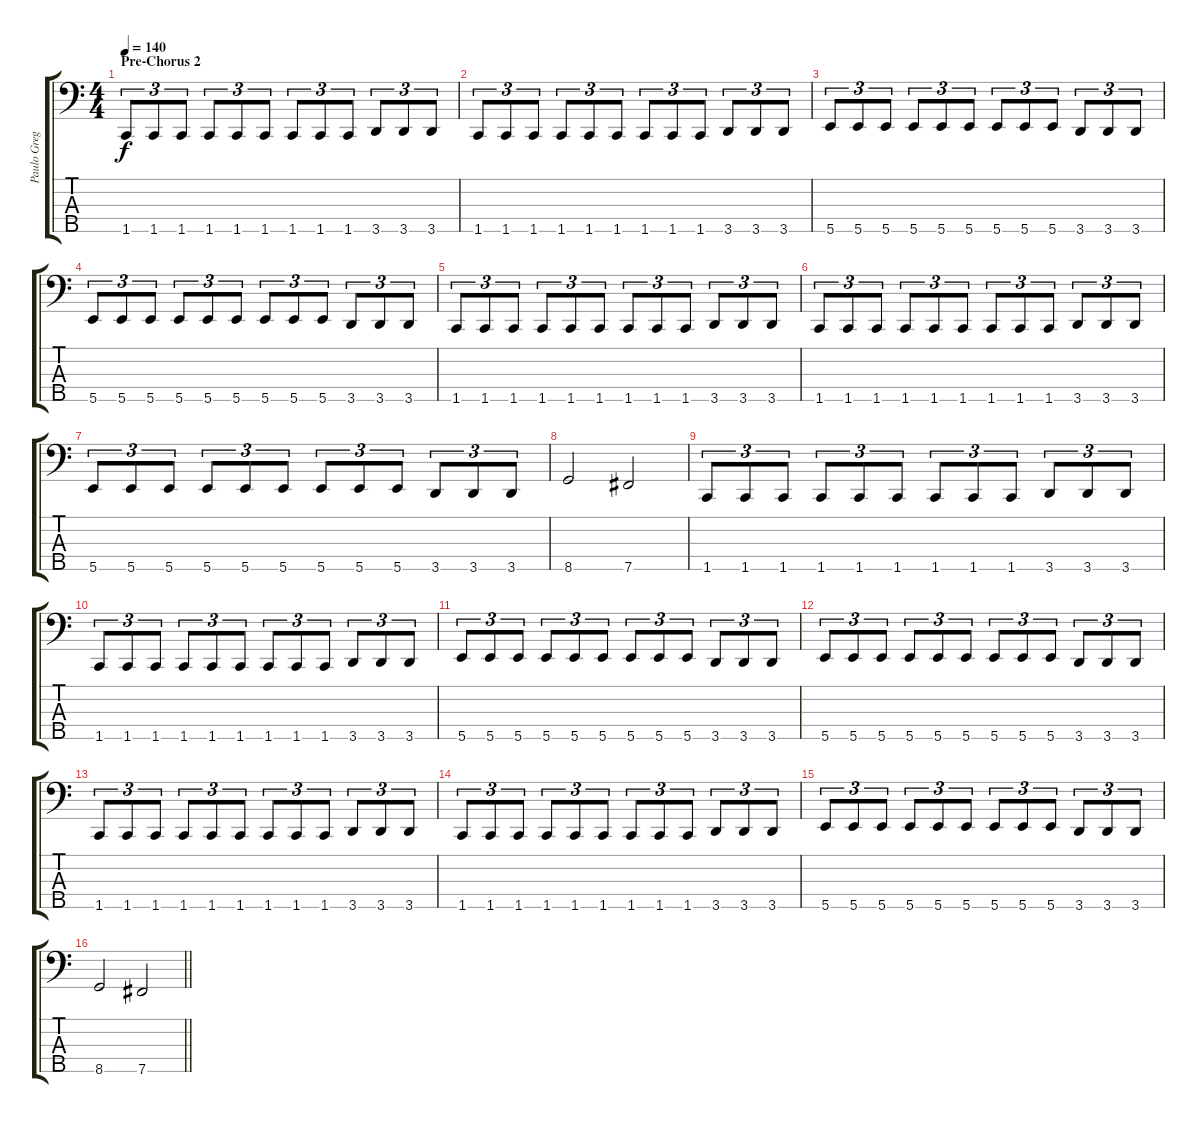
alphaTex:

\track ("Paulo Gregoletto" "Paulo Greg") {instrument electricbassfinger}
\staff {score tabs}
\tuning (G2 D2 A1 E1 B0) {hide}
\ts (4 4)
\section ("" "Pre-Chorus 2")
\tempo 140
\clef f4
\ks c
1.5.8{tu (3 2) dy f} 1.5.8{tu (3 2)} 1.5.8{tu (3 2)} 1.5.8{tu (3 2)} 1.5.8{tu (3 2)} 1.5.8{tu (3 2)} 1.5.8{tu (3 2)} 1.5.8{tu (3 2)} 1.5.8{tu (3 2)} 3.5.8{tu (3 2)} 3.5.8{tu (3 2)} 3.5.8{tu (3 2)} |
1.5.8{tu (3 2)} 1.5.8{tu (3 2)} 1.5.8{tu (3 2)} 1.5.8{tu (3 2)} 1.5.8{tu (3 2)} 1.5.8{tu (3 2)} 1.5.8{tu (3 2)} 1.5.8{tu (3 2)} 1.5.8{tu (3 2)} 3.5.8{tu (3 2)} 3.5.8{tu (3 2)} 3.5.8{tu (3 2)} |
5.5.8{tu (3 2)} 5.5.8{tu (3 2)} 5.5.8{tu (3 2)} 5.5.8{tu (3 2)} 5.5.8{tu (3 2)} 5.5.8{tu (3 2)} 5.5.8{tu (3 2)} 5.5.8{tu (3 2)} 5.5.8{tu (3 2)} 3.5.8{tu (3 2)} 3.5.8{tu (3 2)} 3.5.8{tu (3 2)} |
5.5.8{tu (3 2)} 5.5.8{tu (3 2)} 5.5.8{tu (3 2)} 5.5.8{tu (3 2)} 5.5.8{tu (3 2)} 5.5.8{tu (3 2)} 5.5.8{tu (3 2)} 5.5.8{tu (3 2)} 5.5.8{tu (3 2)} 3.5.8{tu (3 2)} 3.5.8{tu (3 2)} 3.5.8{tu (3 2)} |
1.5.8{tu (3 2)} 1.5.8{tu (3 2)} 1.5.8{tu (3 2)} 1.5.8{tu (3 2)} 1.5.8{tu (3 2)} 1.5.8{tu (3 2)} 1.5.8{tu (3 2)} 1.5.8{tu (3 2)} 1.5.8{tu (3 2)} 3.5.8{tu (3 2)} 3.5.8{tu (3 2)} 3.5.8{tu (3 2)} |
1.5.8{tu (3 2)} 1.5.8{tu (3 2)} 1.5.8{tu (3 2)} 1.5.8{tu (3 2)} 1.5.8{tu (3 2)} 1.5.8{tu (3 2)} 1.5.8{tu (3 2)} 1.5.8{tu (3 2)} 1.5.8{tu (3 2)} 3.5.8{tu (3 2)} 3.5.8{tu (3 2)} 3.5.8{tu (3 2)} |
5.5.8{tu (3 2)} 5.5.8{tu (3 2)} 5.5.8{tu (3 2)} 5.5.8{tu (3 2)} 5.5.8{tu (3 2)} 5.5.8{tu (3 2)} 5.5.8{tu (3 2)} 5.5.8{tu (3 2)} 5.5.8{tu (3 2)} 3.5.8{tu (3 2)} 3.5.8{tu (3 2)} 3.5.8{tu (3 2)} |
8.5.2 7.5.2 |
1.5.8{tu (3 2)} 1.5.8{tu (3 2)} 1.5.8{tu (3 2)} 1.5.8{tu (3 2)} 1.5.8{tu (3 2)} 1.5.8{tu (3 2)} 1.5.8{tu (3 2)} 1.5.8{tu (3 2)} 1.5.8{tu (3 2)} 3.5.8{tu (3 2)} 3.5.8{tu (3 2)} 3.5.8{tu (3 2)} |
1.5.8{tu (3 2)} 1.5.8{tu (3 2)} 1.5.8{tu (3 2)} 1.5.8{tu (3 2)} 1.5.8{tu (3 2)} 1.5.8{tu (3 2)} 1.5.8{tu (3 2)} 1.5.8{tu (3 2)} 1.5.8{tu (3 2)} 3.5.8{tu (3 2)} 3.5.8{tu (3 2)} 3.5.8{tu (3 2)} |
5.5.8{tu (3 2)} 5.5.8{tu (3 2)} 5.5.8{tu (3 2)} 5.5.8{tu (3 2)} 5.5.8{tu (3 2)} 5.5.8{tu (3 2)} 5.5.8{tu (3 2)} 5.5.8{tu (3 2)} 5.5.8{tu (3 2)} 3.5.8{tu (3 2)} 3.5.8{tu (3 2)} 3.5.8{tu (3 2)} |
5.5.8{tu (3 2)} 5.5.8{tu (3 2)} 5.5.8{tu (3 2)} 5.5.8{tu (3 2)} 5.5.8{tu (3 2)} 5.5.8{tu (3 2)} 5.5.8{tu (3 2)} 5.5.8{tu (3 2)} 5.5.8{tu (3 2)} 3.5.8{tu (3 2)} 3.5.8{tu (3 2)} 3.5.8{tu (3 2)} |
1.5.8{tu (3 2)} 1.5.8{tu (3 2)} 1.5.8{tu (3 2)} 1.5.8{tu (3 2)} 1.5.8{tu (3 2)} 1.5.8{tu (3 2)} 1.5.8{tu (3 2)} 1.5.8{tu (3 2)} 1.5.8{tu (3 2)} 3.5.8{tu (3 2)} 3.5.8{tu (3 2)} 3.5.8{tu (3 2)} |
1.5.8{tu (3 2)} 1.5.8{tu (3 2)} 1.5.8{tu (3 2)} 1.5.8{tu (3 2)} 1.5.8{tu (3 2)} 1.5.8{tu (3 2)} 1.5.8{tu (3 2)} 1.5.8{tu (3 2)} 1.5.8{tu (3 2)} 3.5.8{tu (3 2)} 3.5.8{tu (3 2)} 3.5.8{tu (3 2)} |
5.5.8{tu (3 2)} 5.5.8{tu (3 2)} 5.5.8{tu (3 2)} 5.5.8{tu (3 2)} 5.5.8{tu (3 2)} 5.5.8{tu (3 2)} 5.5.8{tu (3 2)} 5.5.8{tu (3 2)} 5.5.8{tu (3 2)} 3.5.8{tu (3 2)} 3.5.8{tu (3 2)} 3.5.8{tu (3 2)} |
\barLineRight lightlight
8.5.2 7.5.2
